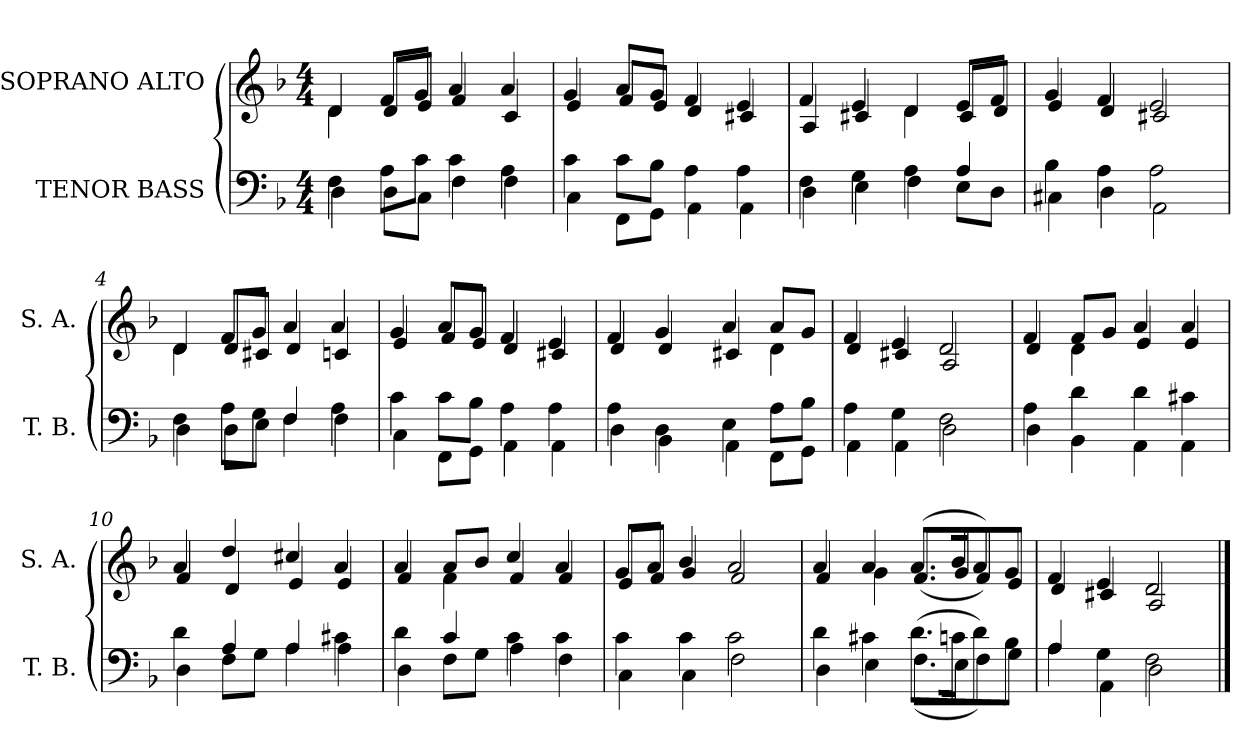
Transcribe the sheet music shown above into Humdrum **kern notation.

**kern	**kern
*part2	*part1
*staff2	*staff1
*I"TENOR BASS	*I"SOPRANO ALTO
*I'T. B.	*I'S. A.
!!LO:PB:g=z
*clefF4	*clefG2
*k[b-]	*k[b-]
*F:	*F:
*M4/4	*M4/4
=	=
*^	*^
4Fi\	4Di\	4di/	4di\
8Ai\L	8Di\L	8fi/L	8di/L
8ci\J	8Ci\J	8gi/J	8ei/J
4ci\	4Fi\	4ai/	4fi/
4Ai\	4Fi\	4ai/	4ci/
=1	=1	=1	=1
4ci\	4Ci\	4gi/	4ei/
8ci\L	8FFi\L	8ai/L	8fi/L
8B-i\J	8GGi\J	8gi/J	8ei/J
4Ai\	4AAi\	4fi/	4di/
4Ai\	4AAi\	4ei/	4c#Xi/
=2	=2	=2	=2
4Fi\	4Di\	4fi/	4Ai/
4Gi\	4Ei\	4ei/	4c#Xi/
4Ai\	4Fi\	4di/	4di\
4Ai/	8Ei\L	8ei/L	8c#i/L
.	8Di\J	8fi/J	8di/J
!!LO:LB:g=z	!!
=3	=3	=3	=3
4B-i\	4C#Xi\	4gi/	4ei/
4Ai\	4Di\	4fi/	4di/
2Ai\	2AAi\	2ei/	2c#Xi/
=4	=4	=4	=4
4Fi\	4Di\	4di/	4di\
8Ai\L	8Di\L	8fi/L	8di/L
8Gi\J	8Ei\J	8gi/J	8c#Xi/J
4Fi/	4Fi\	4ai/	4di/
4Ai\	4Fi\	4ai/	4cni/
=5	=5	=5	=5
4ci\	4Ci\	4gi/	4ei/
8ci\L	8FFi\L	8ai/L	8fi/L
8B-i\J	8GGi\J	8gi/J	8ei/J
4Ai\	4AAi\	4fi/	4di/
4Ai\	4AAi\	4ei/	4c#Xi/
=6	=6	=6	=6
4Ai\	4Di\	4fi/	4di/
4Di\	4BB-i\	4gi/	4di/
!!LO:LB:g=z	!!
=7-	=7-	=7-	=7-
4Ei\	4AAi\	4ai/	4c#Xi/
8Ai\L	8FFi\L	8ai/L	4di\
8B-i\J	8GGi\J	8gi/J	.
=8	=8	=8	=8
4Ai\	4AAi\	4fi/	4di/
4Gi\	4AAi\	4ei/	4c#Xi/
2Fi\	2Di\	2di/	2Ai/
=9	=9	=9	=9
4Ai\	4Di\	4fi/	4di/
4di\	4BB-i\	8fi/L	4di\
.	.	8gi/J	.
4di\	4AAi\	4ai/	4ei/
4c#Xi\	4AAi\	4ai/	4ei/
=10	=10	=10	=10
4di\	4Di\	4ai/	4fi/
4Ai/	8Fi\L	4ddi/	4di/
.	8Gi\J	.	.
4Ai/	4Ai\	4cc#Xi/	4ei/
4c#Xi\	4Ai\	4ai/	4ei/
!!LO:LB:g=z	!!
=11	=11	=11	=11
4di\	4Di\	4ai/	4fi/
4ci/	8Fi\L	8ai/L	4fi\
.	8Gi\J	8b-i/J	.
4ci\	4Ai\	4cci/	4fi/
4ci\	4Fi\	4ai/	4fi/
=12	=12	=12	=12
4ci\	4Ci\	8gi/L	8ei/L
.	.	8ai/J	8fi/J
4ci\	4Ci\	4b-i/	4gi/
2ci\	2Fi\	2ai/	2fi/
=13	=13	=13	=13
4di\	4Di\	4ai/	4fi/
4c#Xi\	4Ei\	4ai/	4gi\
(8.di\L	(8.Fi\L	(8.ai/L	(8.fi/L
16cni\k	16Ei\k	16b-i/k	16gi/k
8di\)	8Fi\)	8ai/)	8fi/)
8B-i\J	8Gi\J	8gi/J	8ei/J
=14	=14	=14	=14
4Ai/	4Ai\	4fi/	4di/
4Gi\	4AAi\	4ei/	4c#Xi/
2Fi\	2Di\	2di/	2Ai/
*v	*v	*	*
*	*v	*v
==	==
*-	*-
